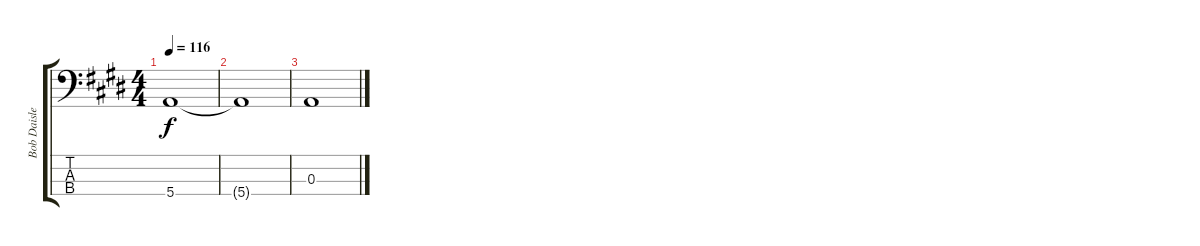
\track ("Bob Daisley" "Bob Daisle") {instrument electricbassfinger}
\staff {score tabs}
\tuning (G2 D2 A1 E1) {hide}
\ts (4 4)
\tempo 116
\clef f4
\ks e
5.4{t}.1{dy f} |
5.4{t}.1 |
0.3.1
